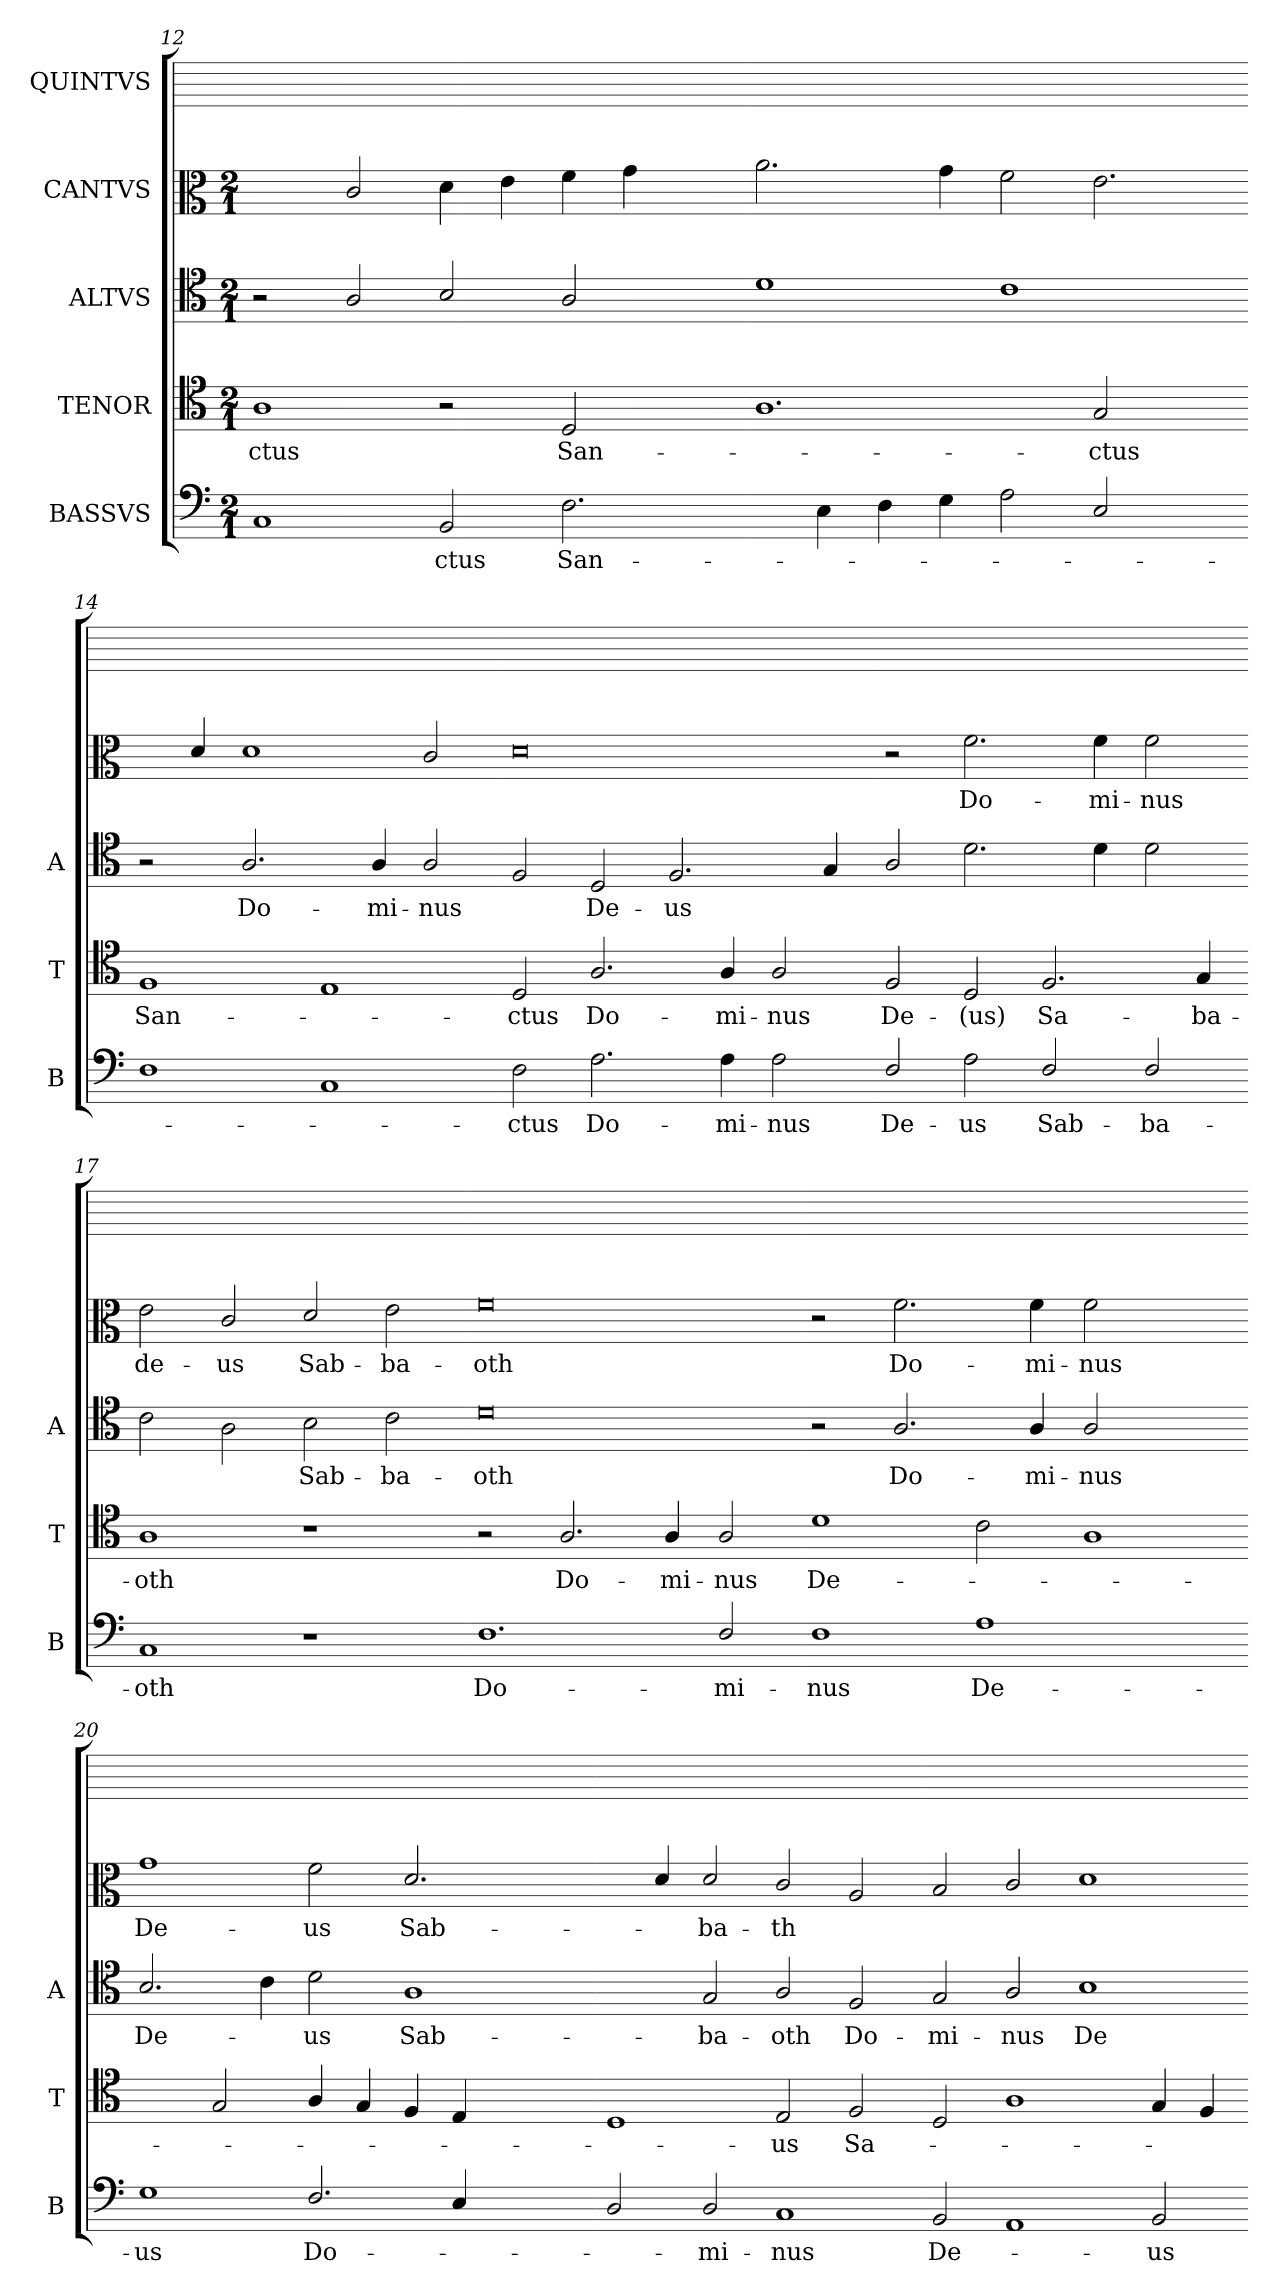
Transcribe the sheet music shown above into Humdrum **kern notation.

**kern	**text	**kern	**text	**kern	**text	**kern	**text	**kern
*part5	*part5	*part4	*part4	*part3	*part3	*part2	*part2	*part1
*staff5	*staff5	*staff4	*staff4	*staff3	*staff3	*staff2	*staff2	*staff1
*I"BASSVS	*	*I"TENOR	*	*I"ALTVS	*	*I"CANTVS	*	*I"QUINTVS
*I'B	*	*I'T	*	*I'A	*	*	*	*
*clefF5	*	*clefC4	*	*clefC4	*	*clefC3	*	*
*k[]	*	*k[]	*	*k[]	*	*k[]	*	*
*D:dor	*	*D:dor	*	*D:dor	*	*D:dor	*	*
*M2/1	*	*M2/1	*	*M2/1	*	*M2/1	*	*
=12	=12	=12	=12	=12	=12	=12	=12	=12
!	!	!	!LO:LY:i	!	!	!	!	!
1AA	.	1A	-ctus	2r	.	2ryy	.	0ryy
.	.	.	.	2A/	.	2c/	.	.
!	!LO:LY:i	!	!	!	!	!	!	!
2GG/	-ctus	2r	.	2B/	.	4d\	.	.
.	.	.	.	.	.	4e\	.	.
!	!LO:LY:i	!	!LO:LY:i	!	!	!	!	!
2.D\	San-	2D/	San-	2A/	.	4f\	.	.
.	.	.	.	.	.	4g\	.	.
.	.	4ryy	.	4ryy	.	4ryy	.	4ryy
=13-	=13-	=13-	=13-	=13-	=13-	=13-	=13-	=13-
4ryy	.	1.A	.	1d	.	2.a\	.	0ryy
4C\	.	.	.	.	.	.	.	.
4D\	.	.	.	.	.	.	.	.
4E\	.	.	.	.	.	4g\	.	.
2F\	.	.	.	1c	.	2f\	.	.
!	!	!	!LO:LY:i	!	!	!	!	!
2C/	.	2G/	-ctus	.	.	2.e\	.	.
4ryy	.	4ryy	.	4ryy	.	.	.	4ryy
=14-	=14-	=14-	=14-	=14-	=14-	=14-	=14-	=14-
!	!	!	!LO:LY:i	!	!	!	!	!
1D	.	1F	San-	2r	.	4ryy	.	0ryy
.	.	.	.	.	.	4d/	.	.
.	.	.	.	2.A/	Do-	1d	.	.
1AA	.	1E	.	.	.	.	.	.
.	.	.	.	4A/	-mi-	.	.	.
.	.	.	.	2A/	-nus	2c/	.	.
=15-	=15-	=15-	=15-	=15-	=15-	=15-	=15-	=15-
!	!LO:LY:i	!	!LO:LY:i	!	!	!	!	!
2D\	-ctus	2D/	-ctus	2F/	.	0d	.	0ryy
2.F\	Do-	2.A/	Do-	2D/	De-	.	.	.
.	.	.	.	2.F/	-us	.	.	.
4F\	-mi-	4A/	-mi-	.	.	.	.	.
2F\	-nus	2A/	-nus	.	.	.	.	.
.	.	.	.	4G/	.	.	.	.
=16-	=16-	=16-	=16-	=16-	=16-	=16-	=16-	=16-
2D/	De-	2F/	De-	2A/	.	2r	.	0ryy
2F\	-us	2D/	-(us)	2.d\	.	2.f\	Do-	.
2D/	Sab-	2.F/	Sa-	.	.	.	.	.
.	.	.	.	4d\	.	4f\	-mi-	.
2D/	-ba-	.	.	2d\	.	2f\	-nus	.
.	.	4G/	ba-	.	.	.	.	.
=17-	=17-	=17-	=17-	=17-	=17-	=17-	=17-	=17-
1AA	-oth	1A	-oth	2c\	.	2e\	de-	0ryy
.	.	.	.	2A\	.	2c/	-us	.
1r	.	1r	.	2B\	Sab-	2d/	Sab-	.
.	.	.	.	2c\	-ba-	2e\	-ba-	.
=18-	=18-	=18-	=18-	=18-	=18-	=18-	=18-	=18-
!	!LO:LY:i	!	!	!	!	!	!	!
1.D	Do-	2r	.	0d	-oth	0f	-oth	0ryy
!	!	!	!LO:LY:i	!	!	!	!	!
.	.	2.A/	Do-	.	.	.	.	.
!	!	!	!LO:LY:i	!	!	!	!	!
.	.	4A/	-mi-	.	.	.	.	.
!	!LO:LY:i	!	!LO:LY:i	!	!	!	!	!
2D/	-mi-	2A/	-nus	.	.	.	.	.
=19-	=19-	=19-	=19-	=19-	=19-	=19-	=19-	=19-
!	!LO:LY:i	!	!LO:LY:i	!	!	!	!	!
1D	-nus	1d	De-	2r	.	2r	.	0ryy
!	!	!	!	!	!LO:LY:i	!	!	!
.	.	.	.	2.A/	Do-	2.f\	Do-	.
!	!LO:LY:i	!	!	!	!	!	!	!
1F	De-	2c\	.	.	.	.	.	.
!	!	!	!	!	!LO:LY:i	!	!	!
.	.	.	.	4A/	-mi-	4f\	-mi-	.
!	!	!	!	!	!LO:LY:i	!	!	!
.	.	1A\	.	2A/	-nus	2f\	-nus	.
2ryy	.	.	.	2ryy	.	2ryy	.	2ryy
=20-	=20-	=20-	=20-	=20-	=20-	=20-	=20-	=20-
!	!LO:LY:i	!	!	!	!LO:LY:i	!	!	!
1E	-us	2ryy	.	2.B/	De-	1g	De-	0ryy
.	.	2G/	.	.	.	.	.	.
.	.	.	.	4c\	.	.	.	.
!	!LO:LY:i	!	!	!	!LO:LY:i	!	!	!
2.D/	Do-	4A/	.	2d\	-us	2f\	-us	.
.	.	4G/	.	.	.	.	.	.
!	!	!	!	!	!LO:LY:i	!	!	!
.	.	4F/	.	1A\	Sab-	2.d/	Sab-	.
4C/	.	4E/	.	.	.	.	.	.
2ryy	.	2ryy	.	.	.	.	.	2ryy
.	.	.	.	.	.	4ryy	.	.
=21-	=21-	=21-	=21-	=21-	=21-	=21-	=21-	=21-
2BB/	.	1D	.	2ryy	.	4ryy	.	0ryy
.	.	.	.	.	.	4d/	.	.
!	!LO:LY:i	!	!	!	!LO:LY:i	!	!	!
2BB/	-mi-	.	.	2G/	-ba-	2d/	-ba-	.
!	!LO:LY:i	!	!LO:LY:i	!	!LO:LY:i	!	!	!
1AA	-nus	2E/	-us	2A/	-oth	2c/	-th	.
!	!	!	!LO:LY:i	!	!LO:LY:i	!	!	!
.	.	2F/	Sa-	2F/	Do-	2A/	.	.
=22-	=22-	=22-	=22-	=22-	=22-	=22-	=22-	=22-
!	!LO:LY:i	!	!	!	!LO:LY:i	!	!	!
2GG/	De-	2D/	.	2G/	-mi-	2B/	.	0ryy
!	!	!	!	!	!LO:LY:i	!	!	!
1FF	.	1A	.	2A/	-nus	2c/	.	.
!	!	!	!	!	!LO:LY:i	!	!	!
.	.	.	.	1B	De-	1d	.	.
!	!LO:LY:i	!	!	!	!	!	!	!
2GG/	-us	4G/	.	.	.	.	.	.
.	.	4F/	.	.	.	.	.	.
=-	=-	=-	=-	=-	=-	=-	=-	=-
*-	*-	*-	*-	*-	*-	*-	*-	*-
